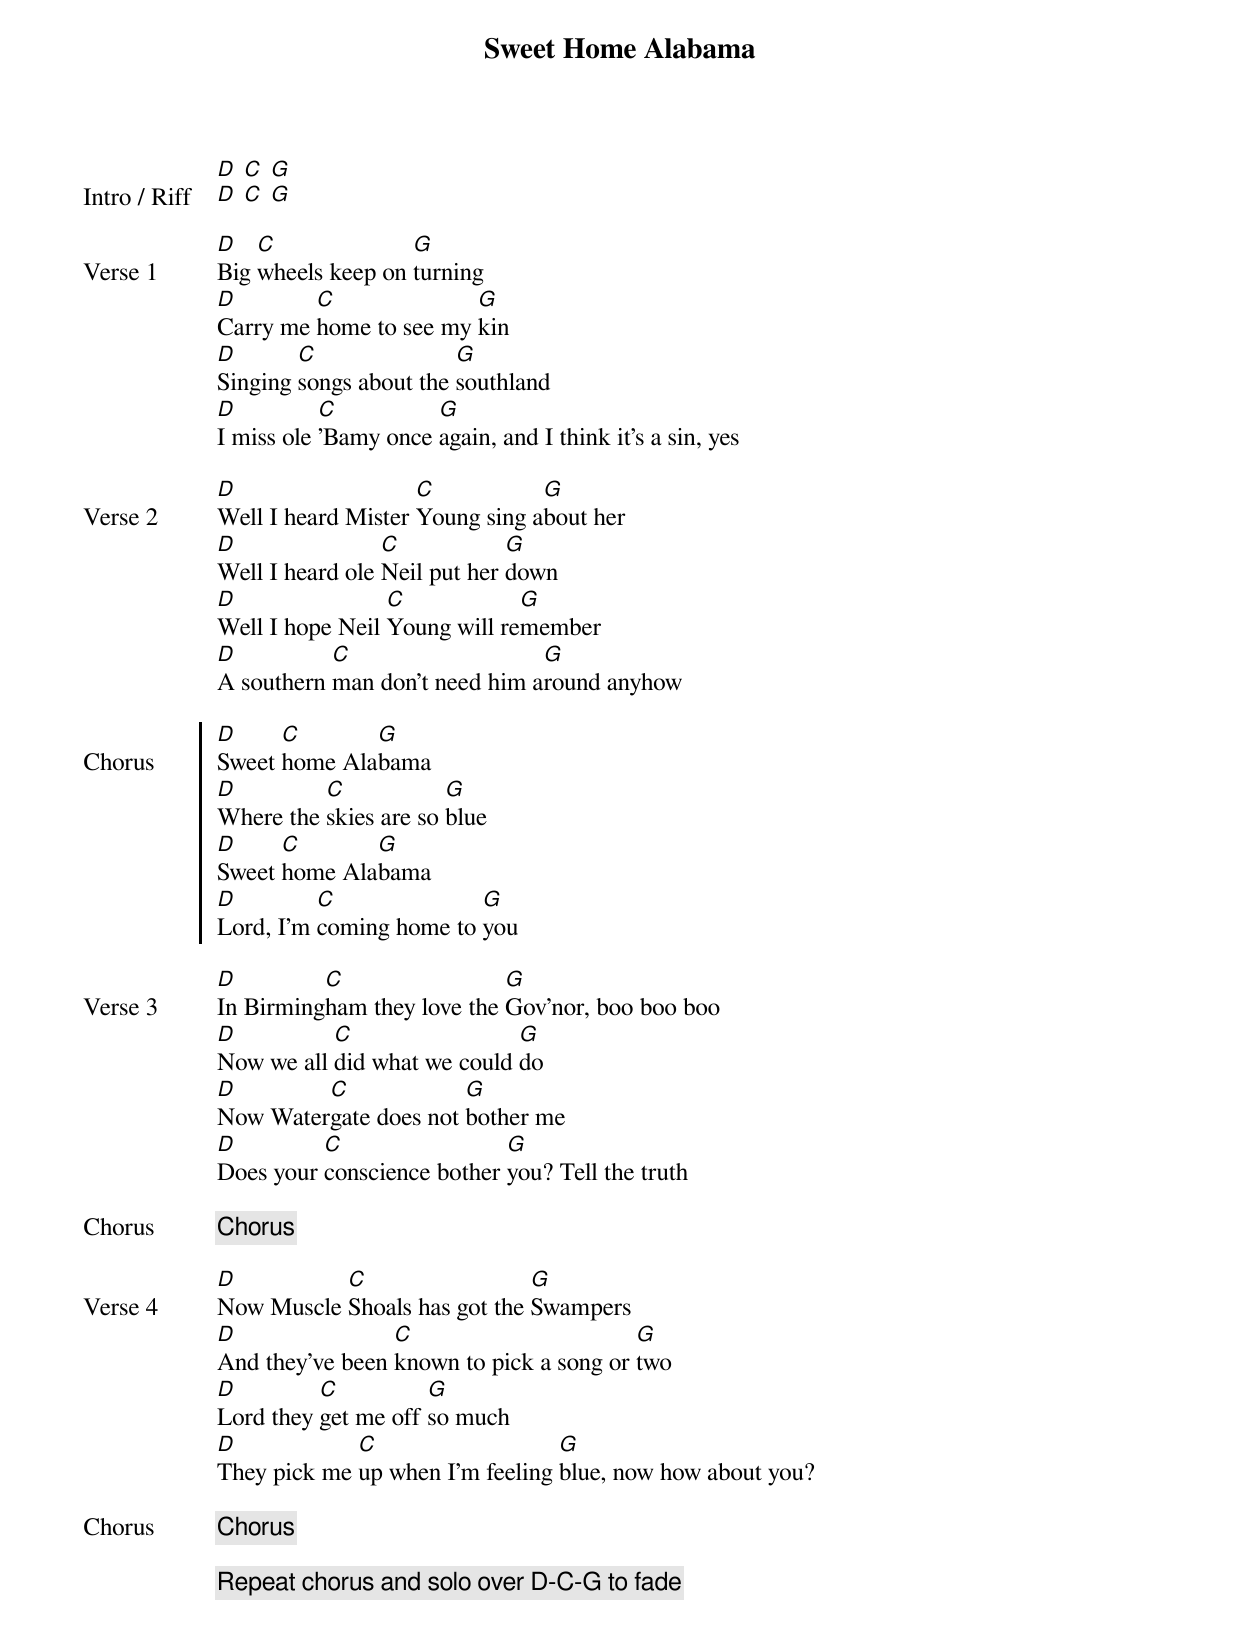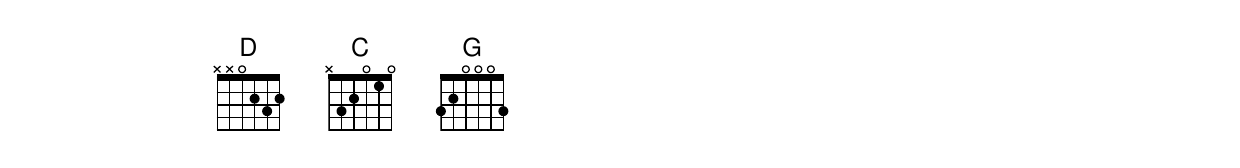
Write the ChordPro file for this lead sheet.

{title: Sweet Home Alabama}
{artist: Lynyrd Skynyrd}
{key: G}
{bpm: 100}
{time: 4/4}
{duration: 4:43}
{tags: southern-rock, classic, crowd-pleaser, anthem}

{start_of_verse: Intro / Riff}
[D] [C] [G]
[D] [C] [G]
{end_of_verse}

{start_of_verse: Verse 1}
[D]Big [C]wheels keep on [G]turning
[D]Carry me [C]home to see my [G]kin
[D]Singing [C]songs about the [G]southland
[D]I miss ole [C]'Bamy once [G]again, and I think it's a sin, yes
{end_of_verse}

{start_of_verse: Verse 2}
[D]Well I heard Mister [C]Young sing a[G]bout her
[D]Well I heard ole [C]Neil put her [G]down
[D]Well I hope Neil [C]Young will re[G]member
[D]A southern [C]man don't need him a[G]round anyhow
{end_of_verse}

{start_of_chorus: Chorus}
[D]Sweet [C]home Ala[G]bama
[D]Where the [C]skies are so [G]blue
[D]Sweet [C]home Ala[G]bama
[D]Lord, I'm [C]coming home to [G]you
{end_of_chorus}

{start_of_verse: Verse 3}
[D]In Birming[C]ham they love the [G]Gov'nor, boo boo boo
[D]Now we all [C]did what we could [G]do
[D]Now Water[C]gate does not [G]bother me
[D]Does your [C]conscience bother [G]you? Tell the truth
{end_of_verse}

{chorus}

{start_of_verse: Verse 4}
[D]Now Muscle [C]Shoals has got the [G]Swampers
[D]And they've been [C]known to pick a song or [G]two
[D]Lord they [C]get me off [G]so much
[D]They pick me [C]up when I'm feeling [G]blue, now how about you?
{end_of_verse}

{chorus}

{comment: Repeat chorus and solo over D-C-G to fade}
